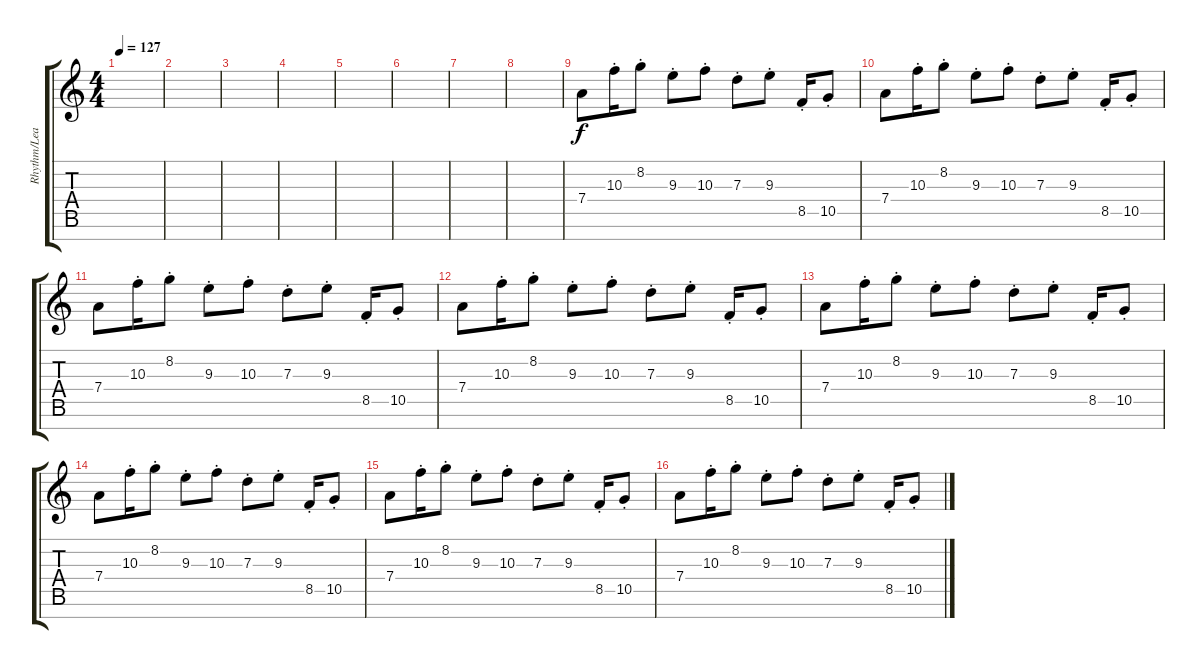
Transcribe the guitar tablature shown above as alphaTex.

\track ("Rhythm/Lead" "Rhythm/Lea") {instrument electricguitarjazz}
\staff {score tabs}
\tuning (E4 B3 G3 D3 A2 E2 B1) {hide}
\ts (4 4)
\tempo 127
\clef g2
\ks c
|
|
|
|
|
|
|
|
7.4.8{instrument electricguitarjazz} 10.3{st}.16 8.2{st}.8 9.3{st}.8 10.3{st}.8 7.3{st}.8 9.3{st}.8 8.5{st}.16 10.5{st}.8 |
7.4.8 10.3{st}.16 8.2{st}.8 9.3{st}.8 10.3{st}.8 7.3{st}.8 9.3{st}.8 8.5{st}.16 10.5{st}.8 |
7.4.8 10.3{st}.16 8.2{st}.8 9.3{st}.8 10.3{st}.8 7.3{st}.8 9.3{st}.8 8.5{st}.16 10.5{st}.8 |
7.4.8 10.3{st}.16 8.2{st}.8 9.3{st}.8 10.3{st}.8 7.3{st}.8 9.3{st}.8 8.5{st}.16 10.5{st}.8 |
7.4.8 10.3{st}.16 8.2{st}.8 9.3{st}.8 10.3{st}.8 7.3{st}.8 9.3{st}.8 8.5{st}.16 10.5{st}.8 |
7.4.8 10.3{st}.16 8.2{st}.8 9.3{st}.8 10.3{st}.8 7.3{st}.8 9.3{st}.8 8.5{st}.16 10.5{st}.8 |
7.4.8 10.3{st}.16 8.2{st}.8 9.3{st}.8 10.3{st}.8 7.3{st}.8 9.3{st}.8 8.5{st}.16 10.5{st}.8 |
7.4.8 10.3{st}.16 8.2{st}.8 9.3{st}.8 10.3{st}.8 7.3{st}.8 9.3{st}.8 8.5{st}.16 10.5{st}.8
